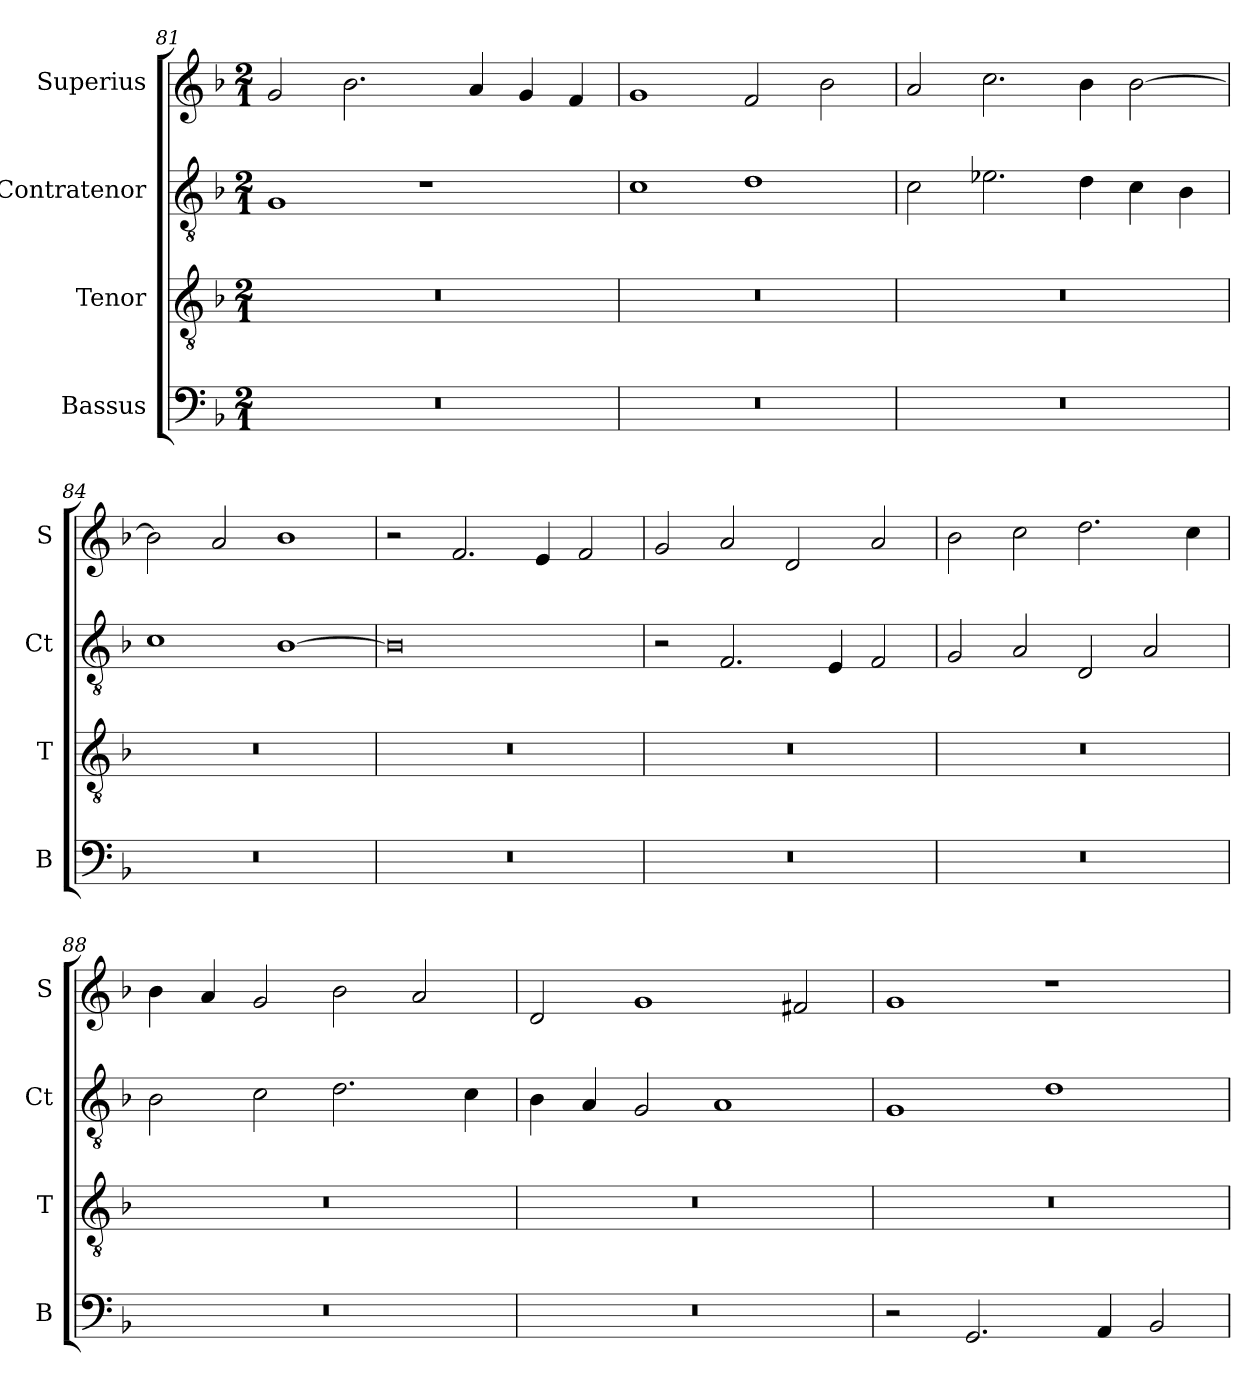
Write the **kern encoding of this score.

**kern	**kern	**kern	**kern
*part4	*part3	*part2	*part1
*staff4	*staff3	*staff2	*staff1
*I"Bassus	*I"Tenor	*I"Contratenor	*I"Superius
*I'B	*I'T	*I'Ct	*I'S
*clefF4	*clefGv2	*clefGv2	*clefG2
*k[b-]	*k[b-]	*k[b-]	*k[b-]
*M2/1	*M2/1	*M2/1	*M2/1
=81	=81	=81	=81
0r	0r	1G	2g/
.	.	.	2.b-\
.	.	1r	.
.	.	.	4a/
.	.	.	4g/
.	.	.	4f/
=82	=82	=82	=82
0r	0r	1c	1g
.	.	1d	2f/
.	.	.	2b-\
=83	=83	=83	=83
0r	0r	2c\	2a/
.	.	2.e-X\	2.cc\
.	.	4d\	4b-\
.	.	4c\	[2b-\
.	.	4B-\	.
=84	=84	=84	=84
0r	0r	1c	2b-\]
.	.	.	2a/
.	.	[1B-	1b-
=85	=85	=85	=85
0r	0r	0B-]	2r
.	.	.	2.f/
.	.	.	4e/
.	.	.	2f/
=86	=86	=86	=86
0r	0r	2r	2g/
.	.	2.F/	2a/
.	.	.	2d/
.	.	4E/	.
.	.	2F/	2a/
=87	=87	=87	=87
0r	0r	2G/	2b-\
.	.	2A/	2cc\
.	.	2D/	2.dd\
.	.	2A/	.
.	.	.	4cc\
=88	=88	=88	=88
0r	0r	2B-\	4b-\
.	.	.	4a/
.	.	2c\	2g/
.	.	2.d\	2b-\
.	.	.	2a/
.	.	4c\	.
=89	=89	=89	=89
0r	0r	4B-\	2d/
.	.	4A/	.
.	.	2G/	1g
.	.	1A	.
.	.	.	2f#X/
=90	=90	=90	=90
2r	0r	1G	1g
2.GG/	.	.	.
.	.	1d	1r
4AA/	.	.	.
2BB-/	.	.	.
=	=	=	=
*-	*-	*-	*-
